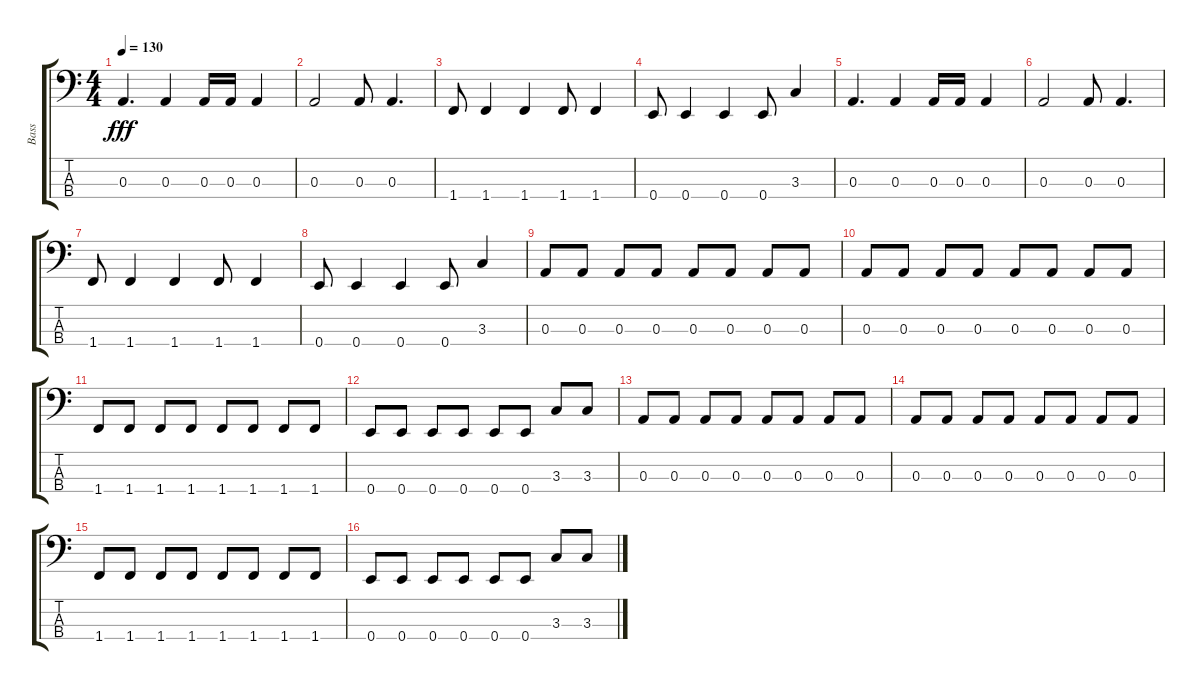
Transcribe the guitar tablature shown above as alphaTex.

\track ("Bass" "Bass") {instrument electricbasspick}
\staff {score tabs}
\tuning (G2 D2 A1 E1) {hide}
\ts (4 4)
\tempo 130
\clef f4
\ks c
0.3.4{d dy fff} 0.3.4 0.3.16 0.3.16 0.3.4 |
0.3.2 0.3.8 0.3.4{d} |
1.4.8 1.4.4 1.4.4 1.4.8 1.4.4 |
0.4.8 0.4.4 0.4.4 0.4.8 3.3.4 |
0.3.4{d} 0.3.4 0.3.16 0.3.16 0.3.4 |
0.3.2 0.3.8 0.3.4{d} |
1.4.8 1.4.4 1.4.4 1.4.8 1.4.4 |
0.4.8 0.4.4 0.4.4 0.4.8 3.3.4 |
0.3.8 0.3.8 0.3.8 0.3.8 0.3.8 0.3.8 0.3.8 0.3.8 |
0.3.8 0.3.8 0.3.8 0.3.8 0.3.8 0.3.8 0.3.8 0.3.8 |
1.4.8 1.4.8 1.4.8 1.4.8 1.4.8 1.4.8 1.4.8 1.4.8 |
0.4.8 0.4.8 0.4.8 0.4.8 0.4.8 0.4.8 3.3.8 3.3.8 |
0.3.8 0.3.8 0.3.8 0.3.8 0.3.8 0.3.8 0.3.8 0.3.8 |
0.3.8 0.3.8 0.3.8 0.3.8 0.3.8 0.3.8 0.3.8 0.3.8 |
1.4.8 1.4.8 1.4.8 1.4.8 1.4.8 1.4.8 1.4.8 1.4.8 |
0.4.8 0.4.8 0.4.8 0.4.8 0.4.8 0.4.8 3.3.8 3.3.8
